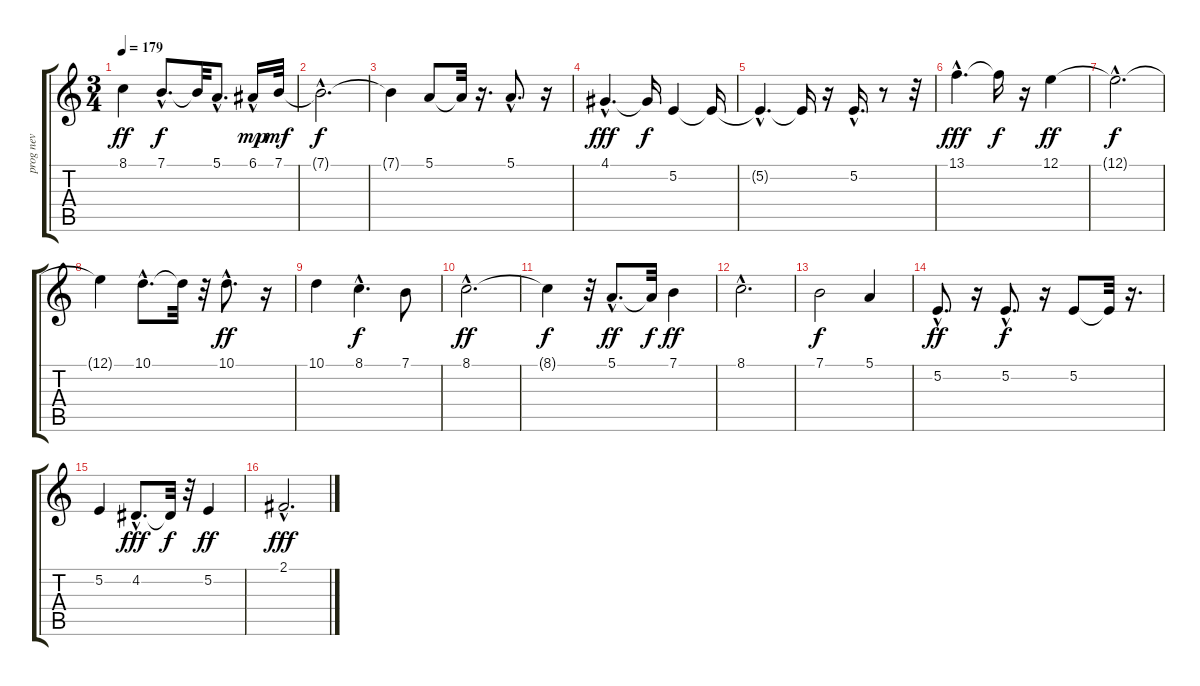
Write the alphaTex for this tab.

\track ("prog nev" "prog nev") {instrument electricpiano1}
\staff {score tabs}
\tuning (E4 B3 G3 D3 A2 E2) {hide}
\ts (3 4)
\tempo 179
\clef g2
\ks c
8.1.4{dy ff} 7.1{hac}.8{d dy f} 7.1{t}.32 5.1{hac}.8{d} 6.1{hac}.16{dy mp} 7.1.32{dy mf} |
7.1{hac t}.2{d dy f} |
7.1{t}.4 5.1.8 5.1{t}.32 r.16{d} 5.1{hac}.8{d} r.16 |
4.1{hac}.4{d dy fff} 4.1{t}.16{dy f} 5.2.4 5.2{t}.16 |
5.2{hac t}.4{d} 5.2{t}.16 r.16 5.2{hac}.16{d} r.8 r.32 |
13.1{hac}.4{d dy fff} 13.1{t}.16{dy f} r.16 12.1.4{dy ff} |
12.1{hac t}.2{d dy f} |
12.1{t}.4 10.1{hac}.8{d} 10.1{t}.32 r.32 10.1{hac}.8{d dy ff} r.16 |
10.1.4 8.1{hac}.4{d dy f} 7.1.8 |
8.1{hac}.2{d dy ff} |
8.1{t}.4{dy f} r.32 5.1{hac}.8{d dy ff} 5.1{t}.32{dy f} 7.1.4{dy ff} |
8.1{hac}.2{d} |
7.1.2{dy f} 5.1.4 |
5.2{hac}.8{d dy ff} r.16 5.2{hac}.8{d dy f} r.16 5.2.8 5.2{t}.32 r.16{d} |
5.2.4 4.2{hac}.8{d dy fff} 4.2{t}.32{dy f} r.32 5.2.4{dy ff} |
2.1{hac}.2{d dy fff}
